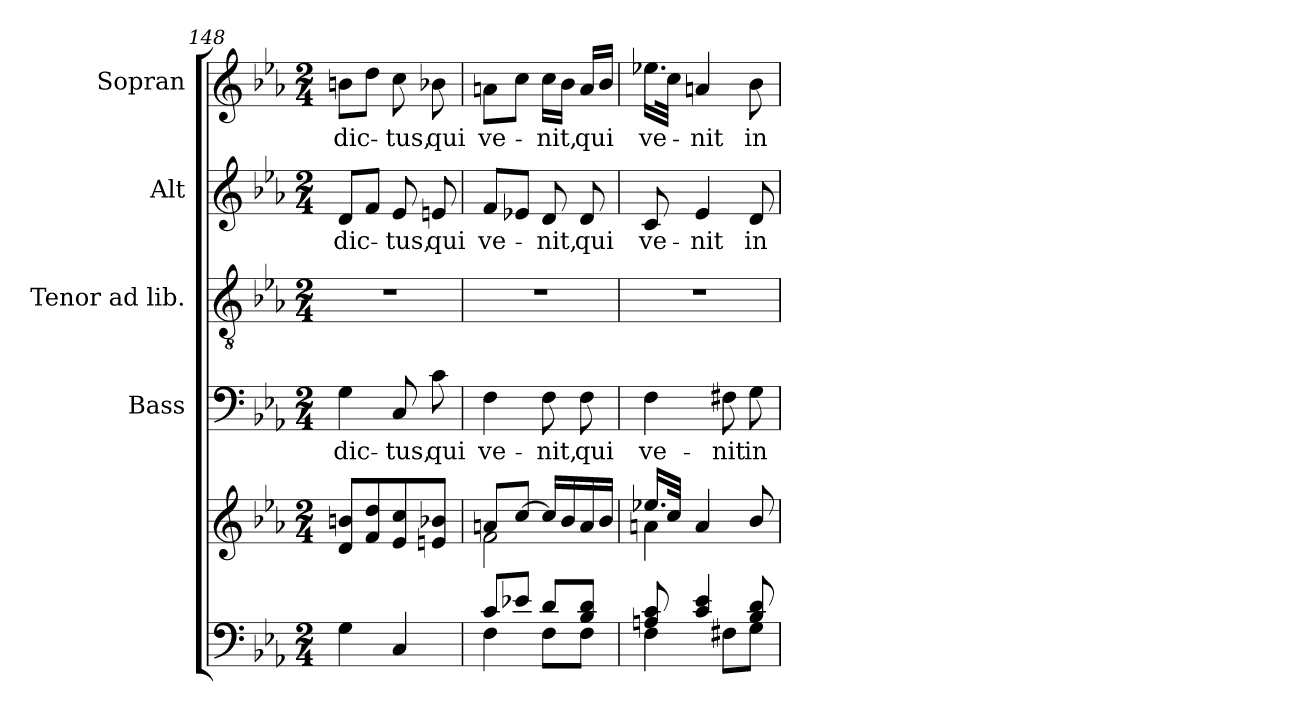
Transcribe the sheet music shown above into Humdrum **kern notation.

**kern	**kern	**kern	**text	**kern	**kern	**text	**kern	**text
*part5	*part5	*part4	*part4	*part3	*part2	*part2	*part1	*part1
*staff6	*staff5	*staff4	*staff4	*staff3	*staff2	*staff2	*staff1	*staff1
*	*	*I"Bass	*	*I"Tenor ad lib.	*I"Alt	*	*I"Sopran	*
*	*	*I'B.	*	*I'T.	*I'A.	*	*I'S.	*
*clefF4	*clefG2	*clefF4	*	*clefGv2	*clefG2	*	*clefG2	*
*k[b-e-a-]	*k[b-e-a-]	*k[b-e-a-]	*	*k[b-e-a-]	*k[b-e-a-]	*	*k[b-e-a-]	*
*E-:	*E-:	*E-:	*	*E-:	*E-:	*	*E-:	*
*M2/4	*M2/4	*M2/4	*	*M2/4	*M2/4	*	*M2/4	*
=148	=148	=148	=148	=148	=148	=148	=148	=148
!	!	!	!LO:LY:b	!	!	!LO:LY:b	!	!LO:LY:b
4G\	8d/ 8bn/L	4G\	-dic-	2r	8d/L	-dic-	8bn\L	-dic-
.	8f/ 8dd/	.	.	.	8f/J	.	8dd\J	.
!	!	!	!LO:LY:b	!	!	!LO:LY:b	!	!LO:LY:b
4C/	8e-/ 8cc/	8C/	-tus,	.	8e-/	-tus,	8cc\	-tus,
!	!	!	!LO:LY:b	!	!	!LO:LY:b	!	!LO:LY:b
.	8en/ 8b-X/J	8c\	qui	.	8en/	qui	8b-X\	qui
=149	=149	=149	=149	=149	=149	=149	=149	=149
*^	*^	*	*	*	*	*	*	*
!	!	!	!	!	!LO:LY:b	!	!	!LO:LY:b	!	!LO:LY:b
8c/L	4F\	8an/L	2f\	4F\	ve-	2r	8f/L	ve-	8an\L	ve-
8e-X/J	.	[>8cc/J	.	.	.	.	8e-X/J	.	8cc\J	.
!	!	!	!	!	!LO:LY:b	!	!	!LO:LY:b	!	!LO:LY:b
8d/L	8F\L	16cc/LL]	.	8F\	-nit,	.	8d/	-nit,	16cc\LL	-nit,
.	.	16b-/	.	.	.	.	.	.	16b-\JJ	.
!	!	!	!	!	!LO:LY:b	!	!	!LO:LY:b	!	!LO:LY:b
8B-/ 8d/J	8F\J	16a/	.	8F\	qui	.	8d/	qui	16a/LL	qui
.	.	16b-/JJ	.	.	.	.	.	.	16b-/JJ	.
=150	=150	=150	=150	=150	=150	=150	=150	=150	=150	=150
!	!	!	!	!	!LO:LY:b	!	!	!LO:LY:b	!	!LO:LY:b
8An/ 8c/	4F\	16.ee-X/LL	4an\	4F\	ve-	2r	8c/	ve-	16.ee-X\LL	ve-
.	.	32cc/JJk	.	.	.	.	.	.	32cc\JJk	.
!	!	!	!	!	!	!	!	!LO:LY:b	!	!LO:LY:b
4c/ 4e-/	.	4a/	.	.	.	.	4e-/	-nit	4an/	-nit
!	!	!	!	!	!LO:LY:b	!	!	!	!	!
.	8F#X\L	.	4ryy	8F#X\	-nit	.	.	.	.	.
!	!	!	!	!	!LO:LY:b	!	!	!LO:LY:b	!	!LO:LY:b
8B-/ 8d/	8G\J	8b-/	.	8G\	in	.	8d/	in	8b-\	in
*v	*v	*	*	*	*	*	*	*	*	*
*	*v	*v	*	*	*	*	*	*	*
=	=	=	=	=	=	=	=	=
*-	*-	*-	*-	*-	*-	*-	*-	*-
